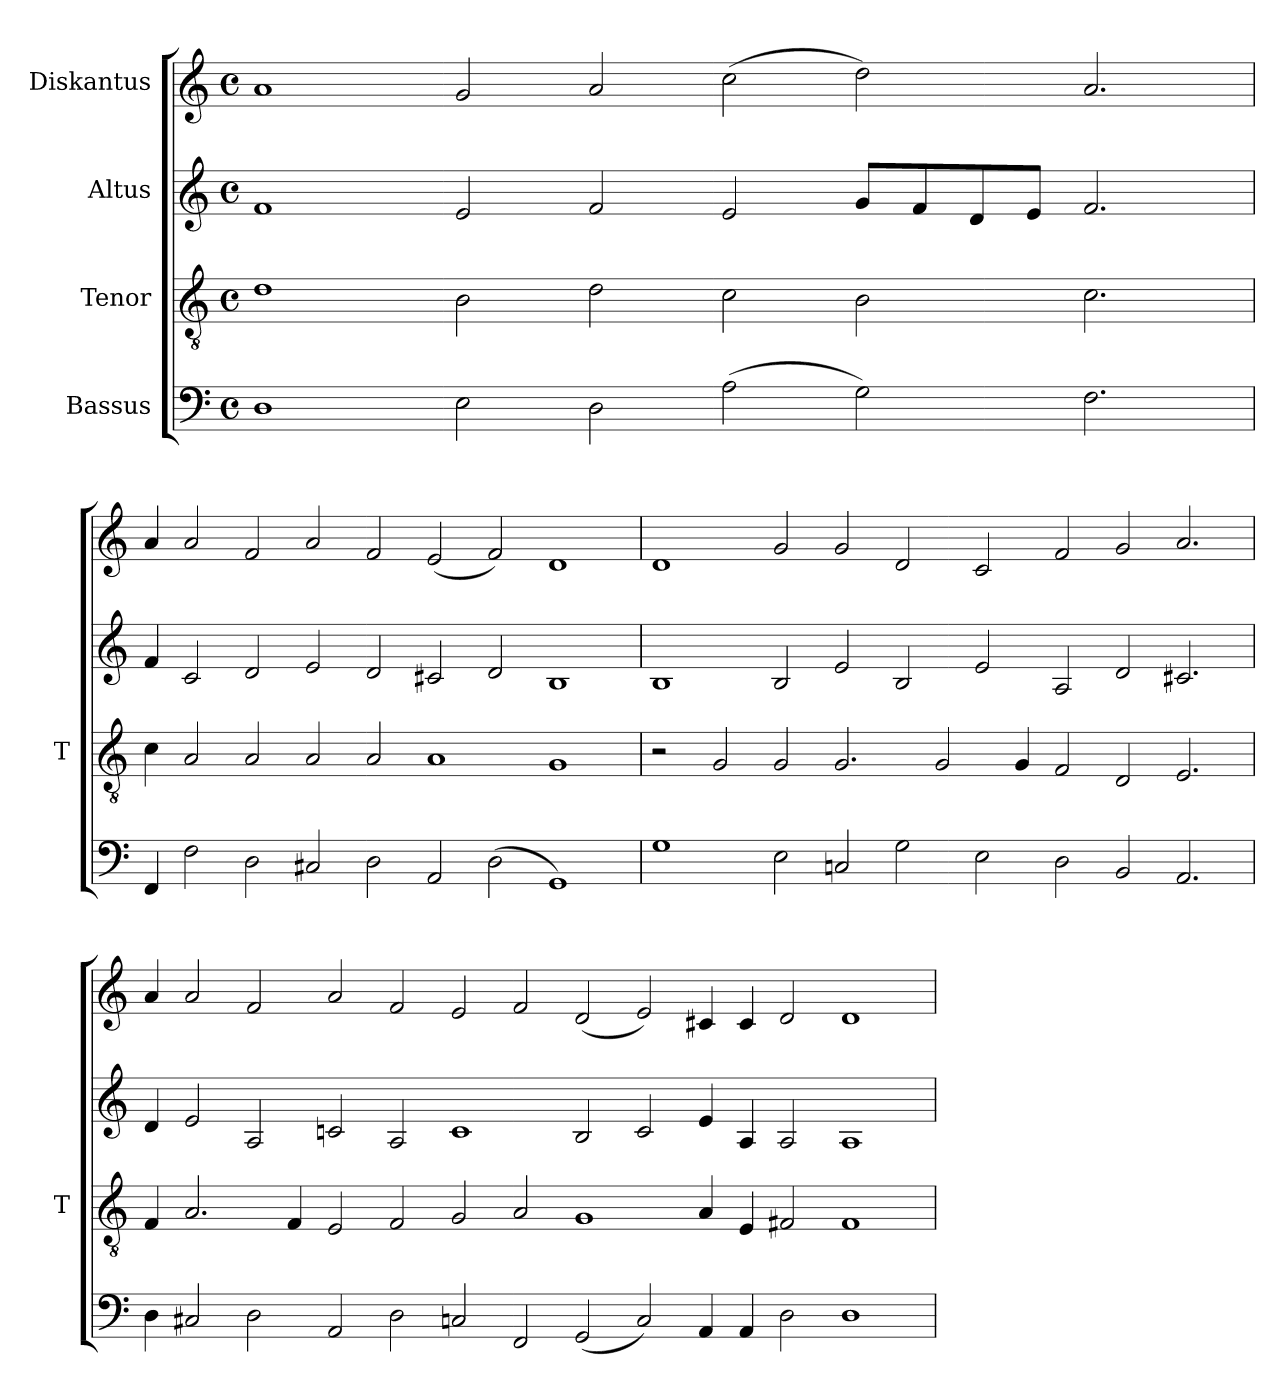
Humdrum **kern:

**kern	**kern	**kern	**kern
*part4	*part3	*part2	*part1
*staff4	*staff3	*staff2	*staff1
*I"Bassus	*I"Tenor	*I"Altus	*I"Diskantus
*	*I'T	*	*
*clefF4	*clefGv2	*clefG2	*clefG2
*k[]	*k[]	*k[]	*k[]
*M2/2	*M2/2	*M2/2	*M2/2
*met(c)	*met(c)	*met(c)	*met(c)
=	=	=	=
1D	1d	1f	1a
2E	2B	2e	2g
2D	2d	2f	2a
(2A	2c	2e	(2cc
2G)	2B	8gL	2dd)
.	.	8f	.
.	.	8d	.
.	.	8eJ	.
2.F	2.c	2.f	2.a
=	=	=	=
4FF	4c	4f	4a
2F	2A	2c	2a
2D	2A	2d	2f
2C#X	2A	2e	2a
2D	2A	2d	2f
2AA	1A	2c#X	(2e
(2D	.	2d	2f)
1GG)	1G	1B	1d
=	=	=	=
1G	2r	1B	1d
.	2G	.	.
2E	2G	2B	2g
2Cn	2.G	2e	2g
2G	.	2B	2d
.	2G	.	.
2E	.	2e	2c
.	4G	.	.
2D	2F	2A	2f
2BB	2D	2d	2g
2.AA	2.E	2.c#X	2.a
=	=	=	=
4D	4F	4d	4a
2C#X	2.A	2e	2a
2D	.	2A	2f
.	4F	.	.
2AA	2E	2cn	2a
2D	2F	2A	2f
2Cn	2G	1c	2e
2FF	2A	.	2f
(2GG	1G	2B	(2d
2C)	.	2c	2e)
4AA	4A	4e	4c#X
4AA	4E	4A	4c#
2D	2F#X	2A	2d
1D	1F#	1A	1d
=	=	=	=
*-	*-	*-	*-
